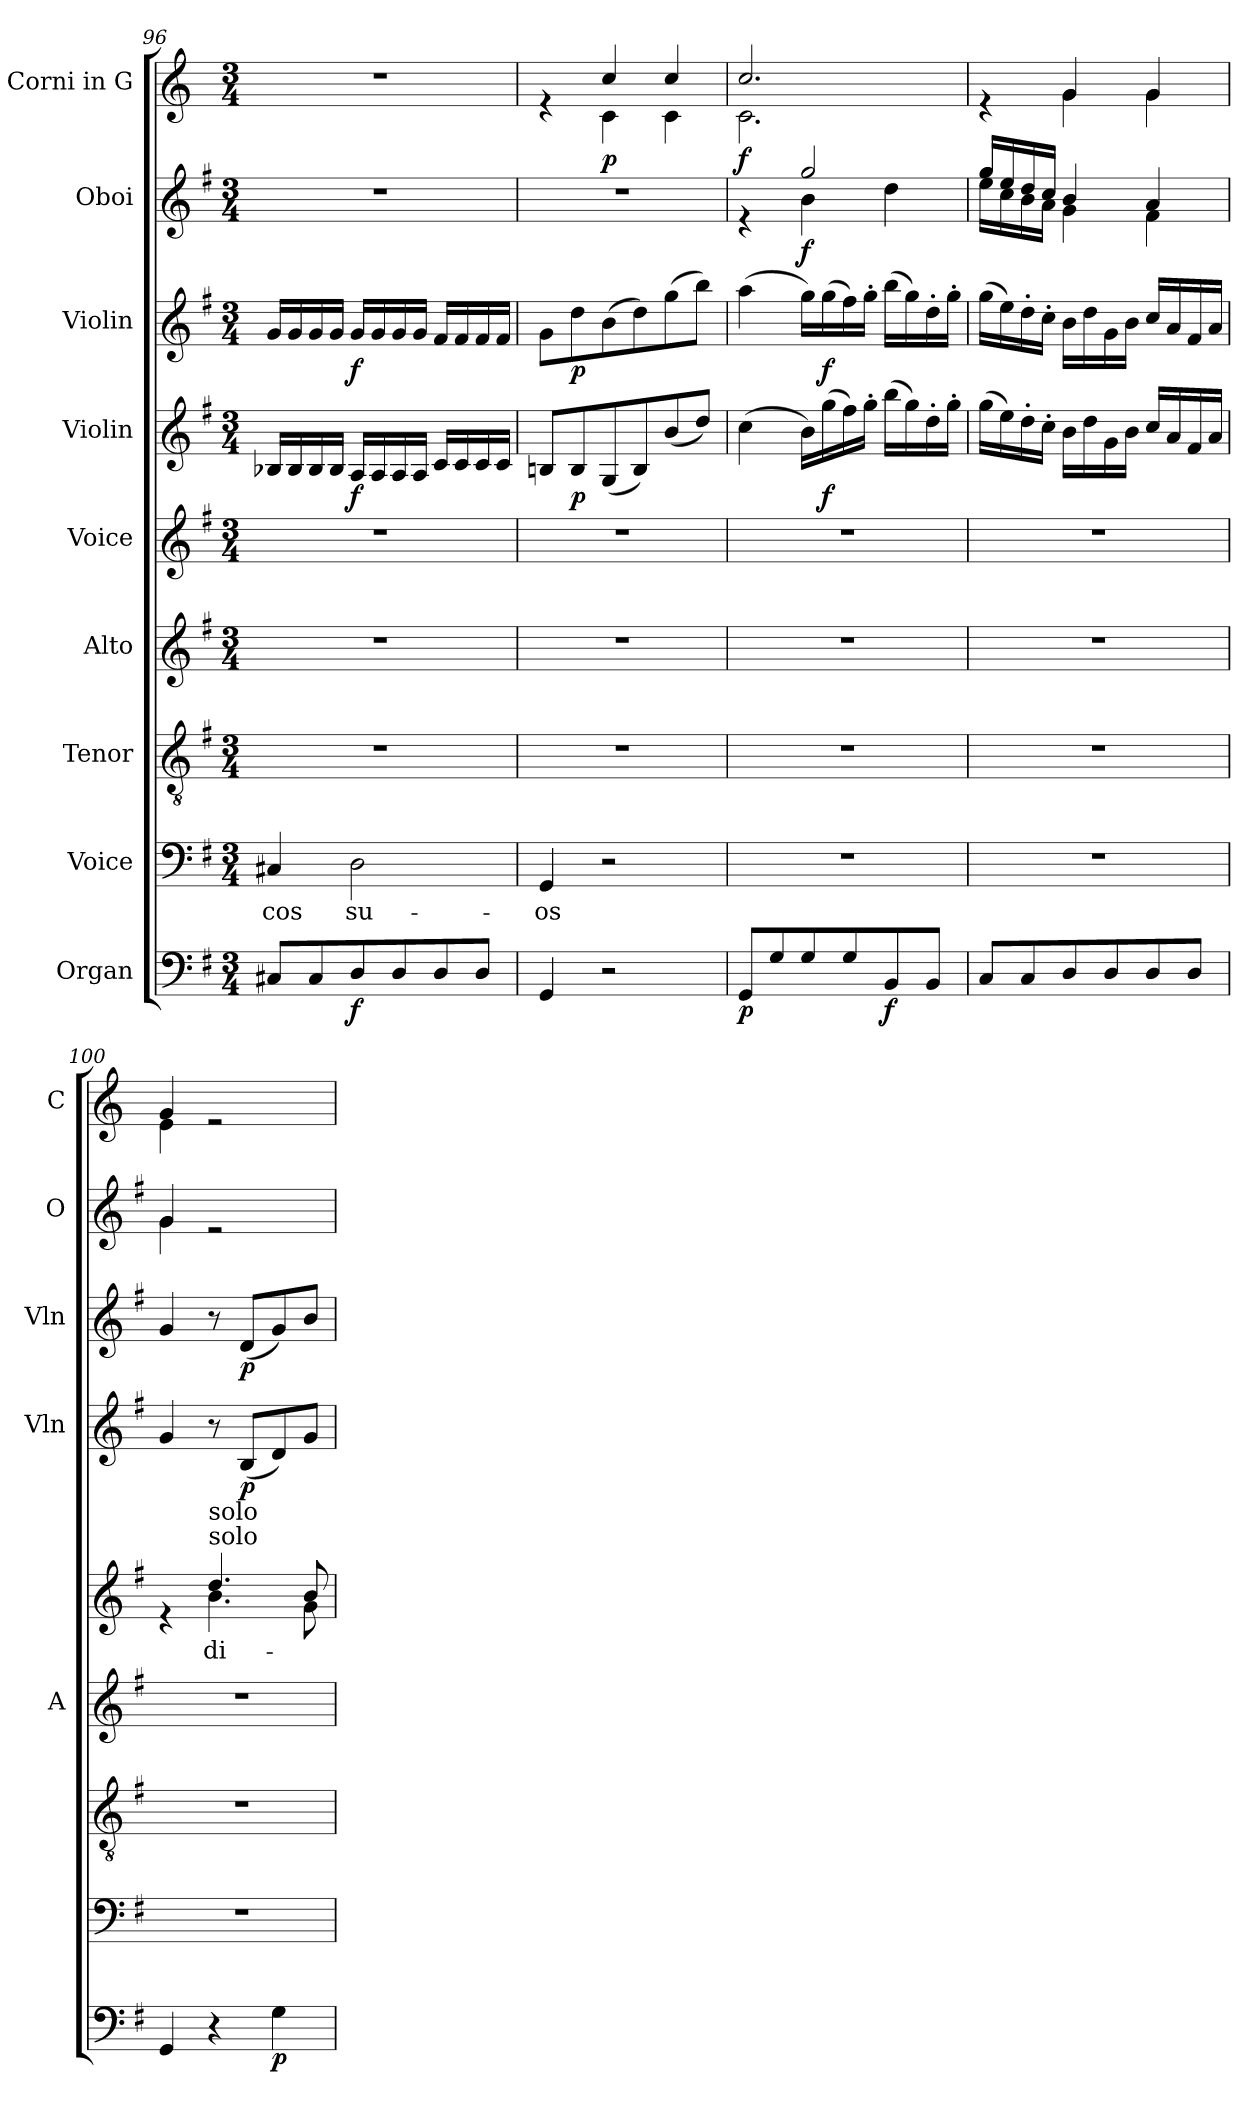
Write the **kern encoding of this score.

**kern	**dynam	**kern	**text	**kern	**kern	**kern	**text	**kern	**dynam	**kern	**dynam	**kern	**dynam	**kern	**dynam
*part9	*part9	*part8	*part8	*part7	*part6	*part5	*part5	*part4	*part4	*part3	*part3	*part2	*part2	*part1	*part1
*staff9	*staff9	*staff8	*staff8	*staff7	*staff6	*staff5	*staff5	*staff4	*staff4	*staff3	*staff3	*staff2	*staff2	*staff1	*staff1
*I"Organ	*	*I"Voice	*	*I"Tenor	*I"Alto	*I"Voice	*	*I"Violin	*	*I"Violin	*	*I"Oboi	*	*I"Corni in G	*
*	*	*	*	*	*I'A	*	*	*I'Vln	*	*I'Vln	*	*I'O	*	*I'C	*
*clefF4	*	*clefF4	*	*clefGv2	*clefG2	*clefG2	*	*clefG2	*	*clefG2	*	*clefG2	*	*clefG2	*
*	*	*	*	*	*	*	*	*	*	*	*	*	*	*ITrd3c5	*
*k[f#]	*	*k[f#]	*	*k[f#]	*k[f#]	*k[f#]	*	*k[f#]	*	*k[f#]	*	*k[f#]	*	*k[f#]	*
*M3/4	*	*M3/4	*	*M3/4	*M3/4	*M3/4	*	*M3/4	*	*M3/4	*	*M3/4	*	*M3/4	*
=96	=96	=96	=96	=96	=96	=96	=96	=96	=96	=96	=96	=96	=96	=96	=96
!	!	!	!LO:LY:b	!	!	!	!	!	!	!	!	!	!	!	!
8C#X/L	.	4C#X/	-cos	2.r	2.r	2.r	.	16B-X/LL	.	16g/LL	.	2.r	.	2.r	.
.	.	.	.	.	.	.	.	16B-/	.	16g/	.	.	.	.	.
8C#/	.	.	.	.	.	.	.	16B-/	.	16g/	.	.	.	.	.
.	.	.	.	.	.	.	.	16B-/JJ	.	16g/JJ	.	.	.	.	.
!	!LO:DY:b	!	!LO:LY:b	!	!	!	!	!	!LO:DY:b	!	!LO:DY:b	!	!	!	!
8D/	f	2D\	su-	.	.	.	.	16A/LL	f	16g/LL	f	.	.	.	.
.	.	.	.	.	.	.	.	16A/	.	16g/	.	.	.	.	.
8D/	.	.	.	.	.	.	.	16A/	.	16g/	.	.	.	.	.
.	.	.	.	.	.	.	.	16A/JJ	.	16g/JJ	.	.	.	.	.
8D/	.	.	.	.	.	.	.	16c/LL	.	16f#/LL	.	.	.	.	.
.	.	.	.	.	.	.	.	16c/	.	16f#/	.	.	.	.	.
8D/J	.	.	.	.	.	.	.	16c/	.	16f#/	.	.	.	.	.
.	.	.	.	.	.	.	.	16c/JJ	.	16f#/JJ	.	.	.	.	.
=97	=97	=97	=97	=97	=97	=97	=97	=97	=97	=97	=97	=97	=97	=97	=97
!	!	!	!LO:LY:b	!	!	!	!	!	!	!	!	!	!	!	!
*	*	*	*	*	*	*	*	*	*	*	*	*	*	*^	*
4GG/	.	4GG/	-os	2.r	2.r	2.r	.	8Bn/L	.	8g\L	.	2.r	.	4re	4ryy	.
!	!	!	!	!	!	!	!	!	!LO:DY:b	!	!LO:DY:b	!	!	!	!	!
.	.	.	.	.	.	.	.	8B/	p	8dd\	p	.	.	.	.	.
!	!	!	!	!	!	!	!	!	!	!	!	!	!	!	!	!LO:DY:b
2r	.	2r	.	.	.	.	.	(8G/	.	(8b\	.	.	.	4g/	4G\	p
.	.	.	.	.	.	.	.	8B/)	.	8dd\)	.	.	.	.	.	.
.	.	.	.	.	.	.	.	(8b/	.	(8gg\	.	.	.	4g/	4G\	.
.	.	.	.	.	.	.	.	8dd/J)	.	8bb\J)	.	.	.	.	.	.
!!LO:LB:g=z	!!
=98	=98	=98	=98	=98	=98	=98	=98	=98	=98	=98	=98	=98	=98	=98	=98	=98
*	*	*	*	*	*	*	*	*	*	*	*	*^	*	*	*	*
!	!LO:DY:b	!	!	!	!	!	!	!	!	!	!	!	!	!	!	!	!LO:DY:b
8GG/L	p	2.r	.	2.r	2.r	2.r	.	(4cc\	.	(4aa\	.	4re	4ryy	.	2.g/	2.G\	f
8G/	.	.	.	.	.	.	.	.	.	.	.	.	.	.	.	.	.
!	!	!	!	!	!	!	!	!	!	!	!	!	!	!LO:DY:b	!	!	!
8G/	.	.	.	.	.	.	.	16b\LL)	.	16gg\LL)	.	2gg/	4b\	f	.	.	.
!	!	!	!	!	!	!	!	!	!LO:DY:b	!	!LO:DY:b	!	!	!	!	!	!
.	.	.	.	.	.	.	.	(16gg\	f	(16gg\	f	.	.	.	.	.	.
8G/	.	.	.	.	.	.	.	16ff#\)	.	16ff#\)	.	.	.	.	.	.	.
.	.	.	.	.	.	.	.	16gg'\JJ	.	16gg'\JJ	.	.	.	.	.	.	.
!	!LO:DY:b	!	!	!	!	!	!	!	!	!	!	!	!	!	!	!	!
8BB/	f	.	.	.	.	.	.	(16bb\LL	.	(16bb\LL	.	.	4dd\	.	.	.	.
.	.	.	.	.	.	.	.	16gg\)	.	16gg\)	.	.	.	.	.	.	.
8BB/J	.	.	.	.	.	.	.	16dd'\	.	16dd'\	.	.	.	.	.	.	.
.	.	.	.	.	.	.	.	16gg'\JJ	.	16gg'\JJ	.	.	.	.	.	.	.
=99	=99	=99	=99	=99	=99	=99	=99	=99	=99	=99	=99	=99	=99	=99	=99	=99	=99
8C/L	.	2.r	.	2.r	2.r	2.r	.	(16gg\LL	.	(16gg\LL	.	16gg/LL	16ee\LL	.	4re	4ryy	.
.	.	.	.	.	.	.	.	16ee\)	.	16ee\)	.	16ee/	16cc\	.	.	.	.
8C/	.	.	.	.	.	.	.	16dd'\	.	16dd'\	.	16dd/	16b\	.	.	.	.
.	.	.	.	.	.	.	.	16cc'\JJ	.	16cc'\JJ	.	16cc/JJ	16a\JJ	.	.	.	.
8D/	.	.	.	.	.	.	.	16b\LL	.	16b\LL	.	4b/	4g\	.	4d/	4d\	.
.	.	.	.	.	.	.	.	16dd\	.	16dd\	.	.	.	.	.	.	.
8D/	.	.	.	.	.	.	.	16g\	.	16g\	.	.	.	.	.	.	.
.	.	.	.	.	.	.	.	16b\JJ	.	16b\JJ	.	.	.	.	.	.	.
8D/	.	.	.	.	.	.	.	16cc/LL	.	16cc/LL	.	4a/	4f#\	.	4d/	4d\	.
.	.	.	.	.	.	.	.	16a/	.	16a/	.	.	.	.	.	.	.
8D/J	.	.	.	.	.	.	.	16f#/	.	16f#/	.	.	.	.	.	.	.
.	.	.	.	.	.	.	.	16a/JJ	.	16a/JJ	.	.	.	.	.	.	.
=100	=100	=100	=100	=100	=100	=100	=100	=100	=100	=100	=100	=100	=100	=100	=100	=100	=100
*	*	*	*	*	*	*^	*	*	*	*	*	*	*	*	*	*	*
4GG/	.	2.r	.	2.r	2.r	4re	4ryy	.	4g/	.	4g/	.	4g/	4g\	.	4d/	4B\	.
!	!	!	!	!	!	!LO:TX:a:t=solo	!	!	!	!	!	!	!	!	!	!	!	!
!	!	!	!	!	!	!LO:TX:a:t=solo	!	!	!	!	!	!	!	!	!	!	!	!
!	!	!	!	!	!	!	!	!LO:LY:b	!	!	!	!	!	!	!	!	!	!
4r	.	.	.	.	.	4.dd/	4.b\	di-	8r	.	8r	.	2re	2ryy	.	2re	2ryy	.
!	!	!	!	!	!	!	!	!	!	!LO:DY:b	!	!LO:DY:b	!	!	!	!	!	!
.	.	.	.	.	.	.	.	.	(8B/L	p	(8d/L	p	.	.	.	.	.	.
!	!LO:DY:b	!	!	!	!	!	!	!	!	!	!	!	!	!	!	!	!	!
4G\	p	.	.	.	.	.	.	.	8d/)	.	8g/)	.	.	.	.	.	.	.
.	.	.	.	.	.	8b/	8g\	.	8g/J	.	8b/J	.	.	.	.	.	.	.
*	*	*	*	*	*	*	*	*	*	*	*	*	*v	*v	*	*	*	*
*	*	*	*	*	*	*v	*v	*	*	*	*	*	*	*	*v	*v	*
=	=	=	=	=	=	=	=	=	=	=	=	=	=	=	=
*-	*-	*-	*-	*-	*-	*-	*-	*-	*-	*-	*-	*-	*-	*-	*-
